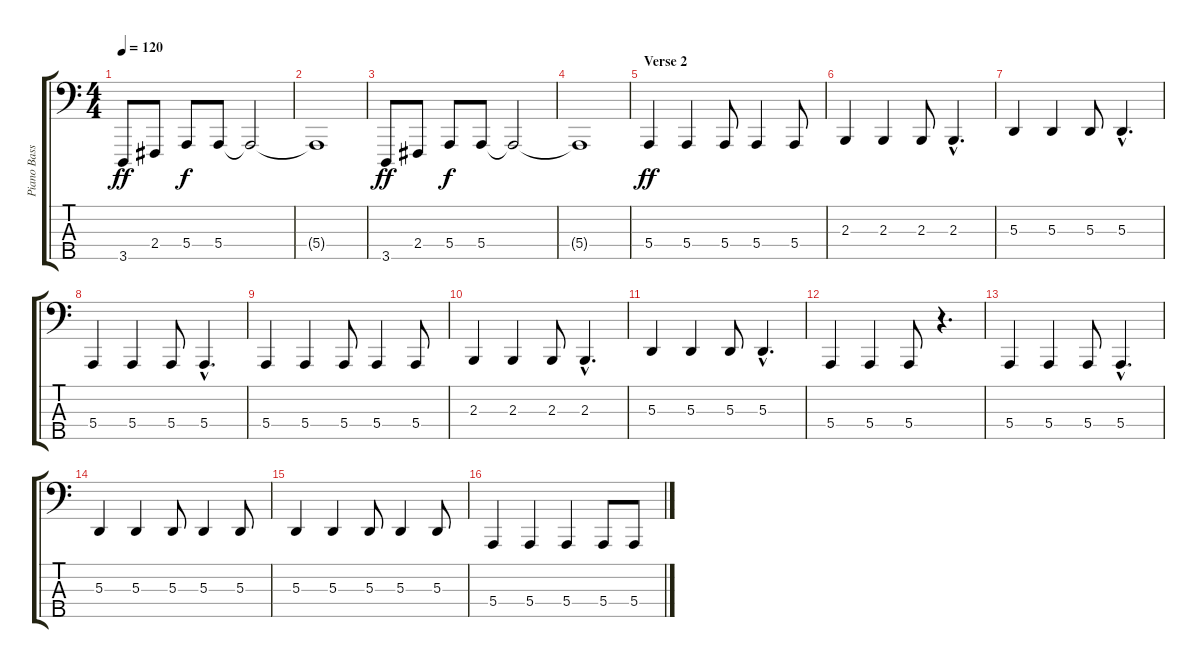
\track ("Piano Bass" "Piano Bass") {instrument brightacousticpiano}
\staff {score tabs}
\tuning (G2 D2 A1 E1 B0) {hide}
\ts (4 4)
\tempo 120
\clef f4
\ks c
3.5.8{dy ff} 2.4.8 5.4.8{dy f} 5.4.8 5.4{t}.2 |
5.4{t}.1 |
3.5.8{dy ff} 2.4.8 5.4.8{dy f} 5.4.8 5.4{t}.2 |
5.4{t}.1 |
\section ("" "Verse 2")
5.4.4{dy ff} 5.4.4 5.4.8 5.4.4 5.4.8 |
2.3.4 2.3.4 2.3.8 2.3{hac}.4{d} |
5.3.4 5.3.4 5.3.8 5.3{hac}.4{d} |
5.4.4 5.4.4 5.4.8 5.4{hac}.4{d} |
5.4.4 5.4.4 5.4.8 5.4.4 5.4.8 |
2.3.4 2.3.4 2.3.8 2.3{hac}.4{d} |
5.3.4 5.3.4 5.3.8 5.3{hac}.4{d} |
5.4.4 5.4.4 5.4.8 r.4{d} |
5.4.4 5.4.4 5.4.8 5.4{hac}.4{d} |
5.3.4 5.3.4 5.3.8 5.3.4 5.3.8 |
5.3.4 5.3.4 5.3.8 5.3.4 5.3.8 |
5.4.4 5.4.4 5.4.4 5.4.8 5.4.8
